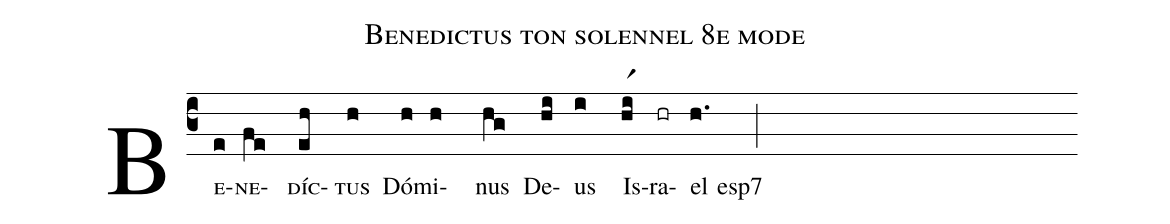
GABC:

name: Benedictus ton solennel 8e mode;
def-m1: \grealign;
%%
(c3)
B<sc>{e}-([em1]e)ne-([em1]fe )díc-([em1]eh )tus</sc>([em1]h) Dó(h)m{i}-(h) ()
() nus([em1]hg)
() D{e}-([em1]hi)
() us([em1]i )
() Is-([em1]hir1)ra-([em1]hr)
() el([em1]h.//)
<sp>esp7</sp>([em1];)
